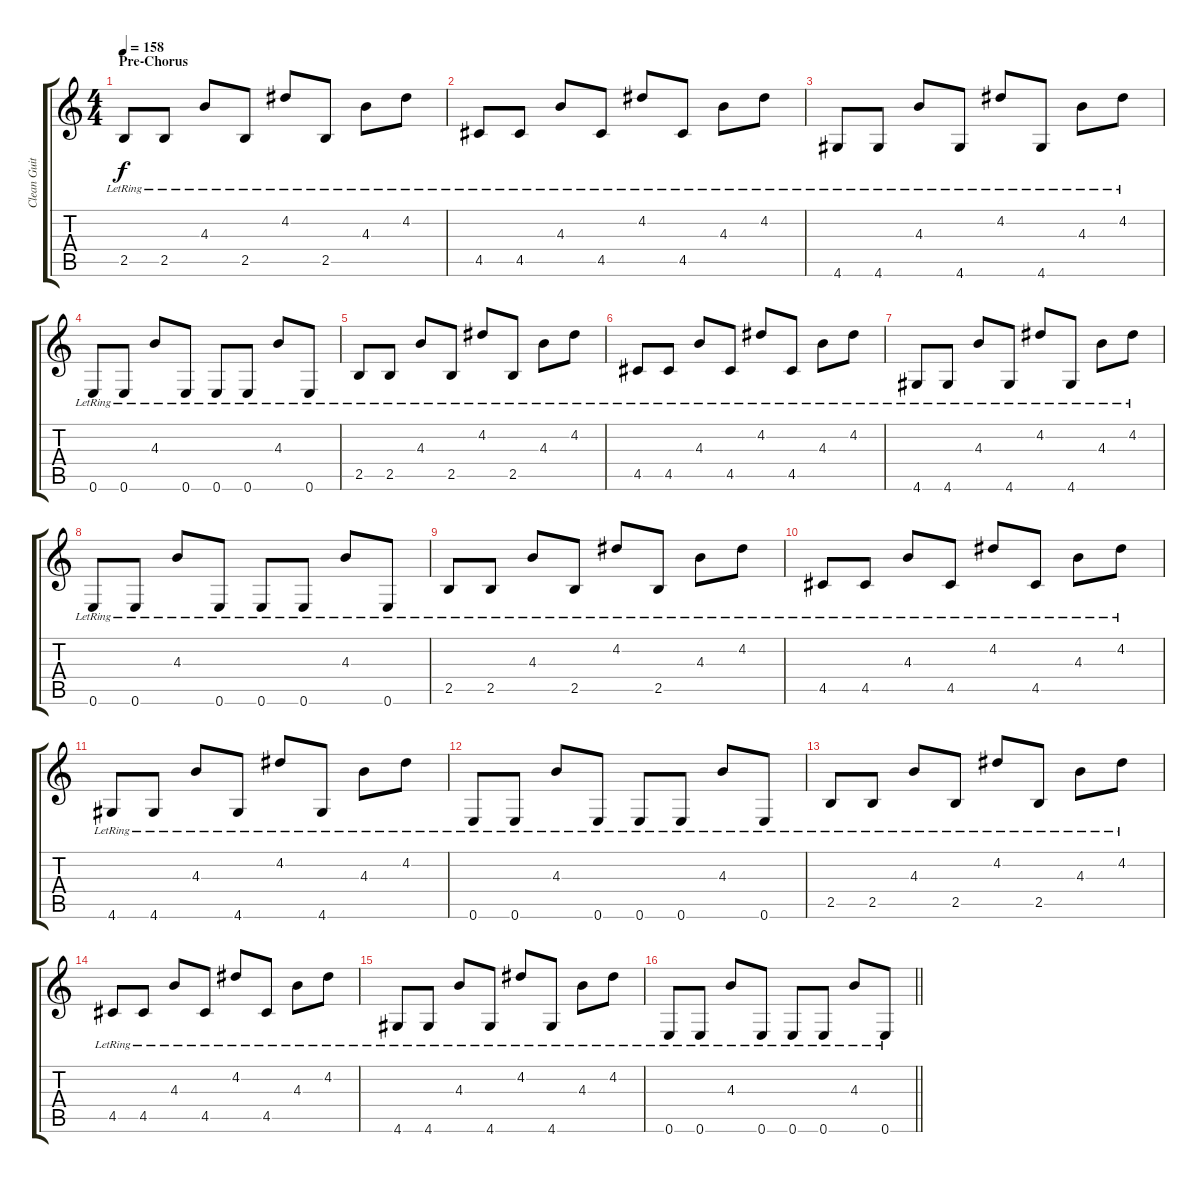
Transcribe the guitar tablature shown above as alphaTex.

\track ("Clean Guitar" "Clean Guit") {instrument electricguitarclean}
\staff {score tabs}
\tuning (E4 B3 G3 D3 A2 E2) {hide}
\ts (4 4)
\section ("" "Pre-Chorus")
\tempo 158
\clef g2
\ks c
2.5{lr}.8{dy f} 2.5{lr}.8 4.3{lr}.8 2.5{lr}.8 4.2{lr}.8 2.5{lr}.8 4.3{lr}.8 4.2{lr}.8 |
4.5{lr}.8 4.5{lr}.8 4.3{lr}.8 4.5{lr}.8 4.2{lr}.8 4.5{lr}.8 4.3{lr}.8 4.2{lr}.8 |
4.6{lr}.8 4.6{lr}.8 4.3{lr}.8 4.6{lr}.8 4.2{lr}.8 4.6{lr}.8 4.3{lr}.8 4.2{lr}.8 |
0.6{lr}.8 0.6{lr}.8 4.3{lr}.8 0.6{lr}.8 0.6{lr}.8 0.6{lr}.8 4.3{lr}.8 0.6{lr}.8 |
2.5{lr}.8 2.5{lr}.8 4.3{lr}.8 2.5{lr}.8 4.2{lr}.8 2.5{lr}.8 4.3{lr}.8 4.2{lr}.8 |
4.5{lr}.8 4.5{lr}.8 4.3{lr}.8 4.5{lr}.8 4.2{lr}.8 4.5{lr}.8 4.3{lr}.8 4.2{lr}.8 |
4.6{lr}.8 4.6{lr}.8 4.3{lr}.8 4.6{lr}.8 4.2{lr}.8 4.6{lr}.8 4.3{lr}.8 4.2{lr}.8 |
0.6{lr}.8 0.6{lr}.8 4.3{lr}.8 0.6{lr}.8 0.6{lr}.8 0.6{lr}.8 4.3{lr}.8 0.6{lr}.8 |
2.5{lr}.8 2.5{lr}.8 4.3{lr}.8 2.5{lr}.8 4.2{lr}.8 2.5{lr}.8 4.3{lr}.8 4.2{lr}.8 |
4.5{lr}.8 4.5{lr}.8 4.3{lr}.8 4.5{lr}.8 4.2{lr}.8 4.5{lr}.8 4.3{lr}.8 4.2{lr}.8 |
4.6{lr}.8 4.6{lr}.8 4.3{lr}.8 4.6{lr}.8 4.2{lr}.8 4.6{lr}.8 4.3{lr}.8 4.2{lr}.8 |
0.6{lr}.8 0.6{lr}.8 4.3{lr}.8 0.6{lr}.8 0.6{lr}.8 0.6{lr}.8 4.3{lr}.8 0.6{lr}.8 |
2.5{lr}.8 2.5{lr}.8 4.3{lr}.8 2.5{lr}.8 4.2{lr}.8 2.5{lr}.8 4.3{lr}.8 4.2{lr}.8 |
4.5{lr}.8 4.5{lr}.8 4.3{lr}.8 4.5{lr}.8 4.2{lr}.8 4.5{lr}.8 4.3{lr}.8 4.2{lr}.8 |
4.6{lr}.8 4.6{lr}.8 4.3{lr}.8 4.6{lr}.8 4.2{lr}.8 4.6{lr}.8 4.3{lr}.8 4.2{lr}.8 |
\barLineRight lightlight
0.6{lr}.8 0.6{lr}.8 4.3{lr}.8 0.6{lr}.8 0.6{lr}.8 0.6{lr}.8 4.3{lr}.8 0.6{lr}.8
